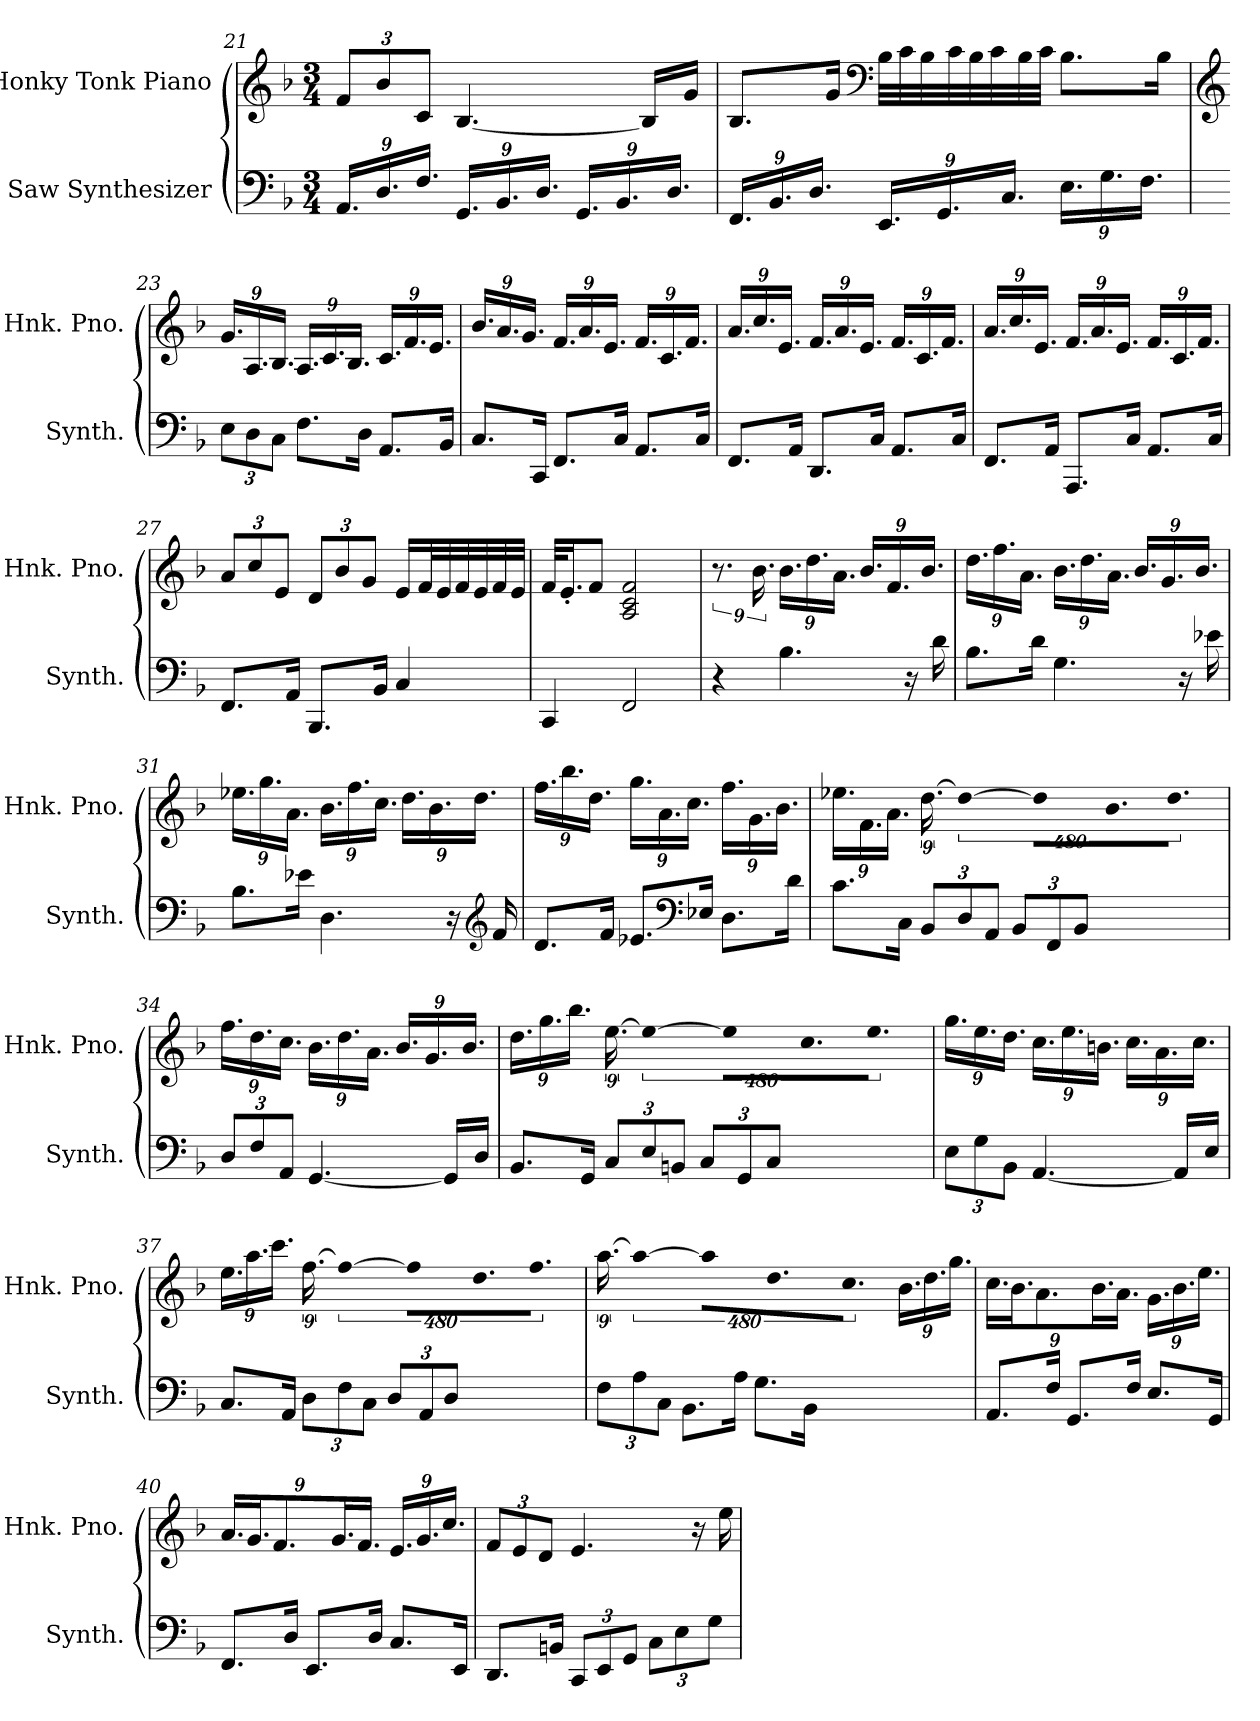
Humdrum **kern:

**kern	**kern
*part2	*part1
*staff2	*staff1
*I"Saw Synthesizer	*I"Honky Tonk Piano
*I'Synth.	*I'Hnk. Pno.
*clefF4	*clefG2
*k[b-]	*k[b-]
*M3/4	*M3/4
*Xbrackettup	*Xbrackettup
=21	=21
18.AA/LL	12f/L
18.D/	12b-/
18.F/JJ	12c/J
18.GG/LL	[4.B-/
18.BB-/	.
18.D/JJ	.
18.GG/LL	.
18.BB-/	.
.	16B-/LL]
18.D/JJ	.
.	16g/JJ
!!LO:LB:g=z
=22	=22
18.FF/LL	8.B-/L
18.BB-/	.
18.D/JJ	.
.	16g/Jk
*	*clefF4
18.EE/LL	32B-\LLL
.	32c\
.	32B-\
18.GG/	.
.	32c\
.	32B-\
.	32c\
18.C/JJ	.
.	32B-\
.	32c\JJJ
18.E\LL	8.B-\L
18.G\	.
18.F\JJ	.
.	16B-\Jk
=23	=23
*	*clefG2
12E\L	18.g/LL
12D\	18.A/
12C\J	18.B-/JJ
8.F\L	18.A/LL
.	18.c/
.	18.B-/JJ
16D\Jk	.
8.AA/L	18.c/LL
.	18.f/
.	18.e/JJ
16BB-/Jk	.
!!LO:LB:g=z
=24	=24
8.C/L	18.b-/LL
.	18.a/
.	18.g/JJ
16CC/Jk	.
8.FF/L	18.f/LL
.	18.a/
.	18.e/JJ
16C/Jk	.
8.AA/L	18.f/LL
.	18.c/
.	18.f/JJ
16C/Jk	.
=25	=25
8.FF/L	18.a/LL
.	18.cc/
.	18.e/JJ
16AA/Jk	.
8.DD/L	18.f/LL
.	18.a/
.	18.e/JJ
16C/Jk	.
8.AA/L	18.f/LL
.	18.c/
.	18.f/JJ
16C/Jk	.
=26	=26
8.FF/L	18.a/LL
.	18.cc/
.	18.e/JJ
16AA/Jk	.
8.AAA/L	18.f/LL
.	18.a/
.	18.e/JJ
16C/Jk	.
8.AA/L	18.f/LL
.	18.c/
.	18.f/JJ
16C/Jk	.
!!LO:LB:g=z
=27	=27
8.FF/L	12a/L
.	12cc/
.	12e/J
16AA/Jk	.
8.BBB-/L	12d/L
.	12b-/
.	12g/J
16BB-/Jk	.
4C/	16e/LL
.	32f/L
.	32e/
.	32f/
.	32e/
.	32f/
.	32e/JJJ
=28	=28
4CC/	32f/KLL
.	16.e'/J
.	8f/J
2FF/	2A/ 2c/ 2f/
=29	=29
*	*brackettup
4r	9.r
.	18.b-\
4.B-\	18.b-\LL
.	18.dd\
.	18.a\JJ
.	18.b-/LL
.	18.f/
16r	.
.	18.b-/JJ
16d\	.
!!LO:LB:g=z
=30	=30
*	*Xbrackettup
8.B-\L	18.dd\LL
.	18.ff\
.	18.a\JJ
16d\Jk	.
4.G\	18.b-\LL
.	18.dd\
.	18.a\JJ
.	18.b-/LL
.	18.g/
16r	.
.	18.b-/JJ
16e-X\	.
=31	=31
8.B-\L	18.ee-X\LL
.	18.gg\
.	18.a\JJ
16e-X\Jk	.
4.D\	18.b-\LL
.	18.ff\
.	18.cc\JJ
.	18.dd\LL
.	18.b-\
16r	.
.	18.dd\JJ
*clefG2	*
16f/	.
!!LO:PB:g=z
=32	=32
8.d/L	18.ff\LL
.	18.bb-\
.	18.dd\JJ
16f/Jk	.
8.e-X/L	18.gg\LL
.	18.a\
.	18.cc\JJ
*clefF4	*
16E-X/Jk	.
8.D\L	18.ff\LL
.	18.g\
.	18.b-\JJ
16d\Jk	.
=33	=33
*	*brackettup
8.c\L	18.ee-X\LL
.	18.f\
.	18.a\JJ
16C\Jk	.
12BB-/L	[18.dd\
!	!LO:N:vis=4
12D/	1920%427dd\_
12AA/J	.
12BB-/L	.
!	!LO:N:vis=32
.	1920%53dd\KLL]
12FF/	18.b-\
12BB-/J	18.dd\JJ
=34	=34
*	*Xbrackettup
12D/L	18.ff\LL
12F/	18.dd\
12AA/J	18.cc\JJ
[4.GG/	18.b-\LL
.	18.dd\
.	18.a\JJ
.	18.b-/LL
.	18.g/
16GG/LL]	.
.	18.b-/JJ
16D/JJ	.
!!LO:LB:g=z
=35	=35
*	*brackettup
8.BB-/L	18.dd\LL
.	18.gg\
.	18.bb-\JJ
16GG/Jk	.
12C/L	[18.ee\
!	!LO:N:vis=4
12E/	1920%427ee\_
12BBn/J	.
12C/L	.
!	!LO:N:vis=32
.	1920%53ee\KLL]
12GG/	18.cc\
12C/J	18.ee\JJ
=36	=36
*	*Xbrackettup
12E\L	18.gg\LL
12G\	18.ee\
12BB-\J	18.dd\JJ
[4.AA/	18.cc\LL
.	18.ee\
.	18.bn\JJ
.	18.cc\LL
.	18.a\
16AA/LL]	.
.	18.cc\JJ
16E/JJ	.
=37	=37
*	*brackettup
8.C/L	18.ee\LL
.	18.aa\
.	18.ccc\JJ
16AA/Jk	.
12D\L	[18.ff\
!	!LO:N:vis=4
12F\	1920%427ff\_
12C\J	.
12D/L	.
!	!LO:N:vis=32
.	1920%53ff\KLL]
12AA/	18.dd\
12D/J	18.ff\JJ
!!LO:LB:g=z
=38	=38
12F\L	[18.aa\
!	!LO:N:vis=4
12A\	1920%427aa\_
12C\J	.
8.BB-\L	.
!	!LO:N:vis=32
.	1920%53aa\KLL]
.	18.dd\
.	18.cc\JJ
16A\Jk	.
8.G\L	18.b-\LL
.	18.dd\
.	18.gg\JJ
16BB-\Jk	.
=39	=39
*	*Xbrackettup
8.AA/L	18.cc\LL
.	18.b-\J
.	9.a\
16F/Jk	.
8.GG/L	.
.	18.b-\L
.	18.a\JJ
16F/Jk	.
8.E/L	18.g\LL
.	18.b-\
.	18.ee\JJ
16GG/Jk	.
=40	=40
8.FF/L	18.a/LL
.	18.g/J
.	9.f/
16D/Jk	.
8.EE/L	.
.	18.g/L
.	18.f/JJ
16D/Jk	.
8.C/L	18.e/LL
.	18.g/
.	18.cc/JJ
16EE/Jk	.
!!LO:LB:g=z
=41	=41
8.DD/L	12f/L
.	12e/
.	12d/J
16BBn/Jk	.
12CC/L	4.e/
12EE/	.
12GG/J	.
12C\L	.
12E\	.
.	16r
12G\J	.
.	16ee\
=	=
*-	*-
